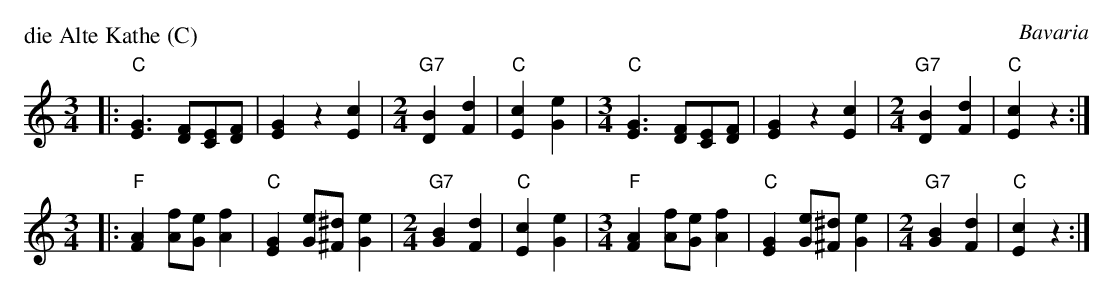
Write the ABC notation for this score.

X:1
P: die Alte Kathe (C)
O:Bavaria
M:3/4
K:C
|:      "C"[G3E3] [FD][EC][FD] | [G2E2] z2 [c2E2] |[M:2/4]"G7"[B2D2] [d2F2] | "C"[c2E2] [e2G2] \
|[M:3/4]"C"[G3E3] [FD][EC][FD] | [G2E2] z2 [c2E2] |[M:2/4]"G7"[B2D2] [d2F2] | "C"[c2E2] z2 :|
M:3/4
|:      "F"[A2F2] [fA][eG] [f2A2] | "C"[G2E2] [eG][^d^F] [e2G2] |[M:2/4]"G7"[B2G2] [d2F2] | "C"[c2E2] [e2G2] \
|[M:3/4]"F"[A2F2] [fA][eG] [f2A2] | "C"[G2E2] [eG][^d^F] [e2G2] |[M:2/4]"G7"[B2G2] [d2F2] | "C"[c2E2] z2 :|
